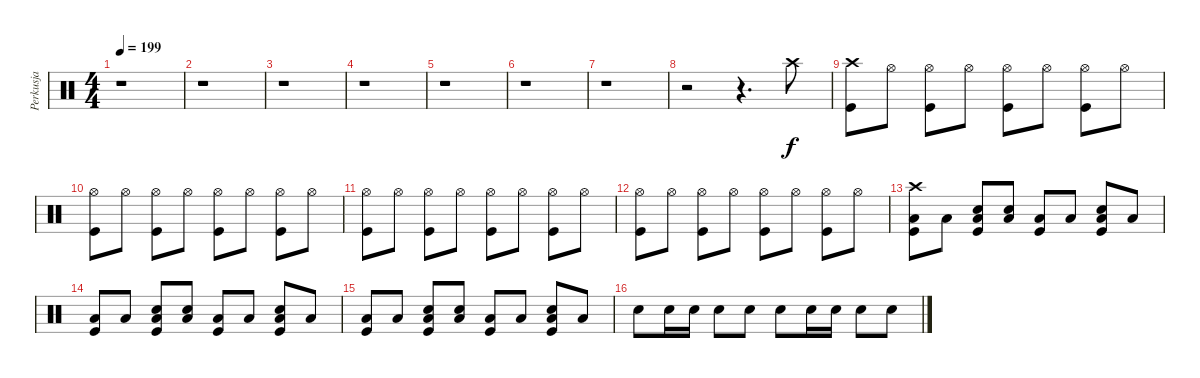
\track ("Perkusja" "Perkusja") {instrument percussion}
\staff {score}
\articulation defaults
\ts (4 4)
\tempo 199
\clef neutral
\ks c
r.1{dy f} |
r.1 |
r.1 |
r.1 |
r.1 |
r.1 |
r.1 |
r.2 r.4{d} "Crash high (hit)".8 |
("Crash high (hit)" "Kick (hit)").8 "Hi-Hat (open)".8 ("Hi-Hat (open)" "Kick (hit)").8 "Hi-Hat (open)".8 ("Hi-Hat (open)" "Kick (hit)").8 "Hi-Hat (open)".8 ("Hi-Hat (open)" "Kick (hit)").8 "Hi-Hat (open)".8 |
("Hi-Hat (open)" "Kick (hit)").8 "Hi-Hat (open)".8 ("Hi-Hat (open)" "Kick (hit)").8 "Hi-Hat (open)".8 ("Hi-Hat (open)" "Kick (hit)").8 "Hi-Hat (open)".8 ("Hi-Hat (open)" "Kick (hit)").8 "Hi-Hat (open)".8 |
("Hi-Hat (open)" "Kick (hit)").8 "Hi-Hat (open)".8 ("Hi-Hat (open)" "Kick (hit)").8 "Hi-Hat (open)".8 ("Hi-Hat (open)" "Kick (hit)").8 "Hi-Hat (open)".8 ("Hi-Hat (open)" "Kick (hit)").8 "Hi-Hat (open)".8 |
("Hi-Hat (open)" "Kick (hit)").8 "Hi-Hat (open)".8 ("Hi-Hat (open)" "Kick (hit)").8 "Hi-Hat (open)".8 ("Hi-Hat (open)" "Kick (hit)").8 "Hi-Hat (open)".8 ("Hi-Hat (open)" "Kick (hit)").8 "Hi-Hat (open)".8 |
("Low Tom (hit)" "Kick (hit)" "Crash high (hit)").8 "Low Tom (hit)".8 ("Low Tom (hit)" "Kick (hit)" "Snare (hit) 2").8 ("Low Tom (hit)" "Snare (hit) 2").8 ("Low Tom (hit)" "Kick (hit)").8 "Low Tom (hit)".8 ("Low Tom (hit)" "Kick (hit)" "Snare (hit) 2").8 "Low Tom (hit)".8 |
("Low Tom (hit)" "Kick (hit)").8 "Low Tom (hit)".8 ("Low Tom (hit)" "Kick (hit)" "Snare (hit) 2").8 ("Low Tom (hit)" "Snare (hit) 2").8 ("Low Tom (hit)" "Kick (hit)").8 "Low Tom (hit)".8 ("Low Tom (hit)" "Kick (hit)" "Snare (hit) 2").8 "Low Tom (hit)".8 |
("Low Tom (hit)" "Kick (hit)").8 "Low Tom (hit)".8 ("Low Tom (hit)" "Kick (hit)" "Snare (hit) 2").8 ("Low Tom (hit)" "Snare (hit) 2").8 ("Low Tom (hit)" "Kick (hit)").8 "Low Tom (hit)".8 ("Low Tom (hit)" "Kick (hit)" "Snare (hit) 2").8 "Low Tom (hit)".8 |
"Snare (hit) 2".8 "Snare (hit) 2".16 "Snare (hit) 2".16 "Snare (hit) 2".8 "Snare (hit) 2".8 "Snare (hit) 2".8 "Snare (hit) 2".16 "Snare (hit) 2".16 "Snare (hit) 2".8 "Snare (hit) 2".8
